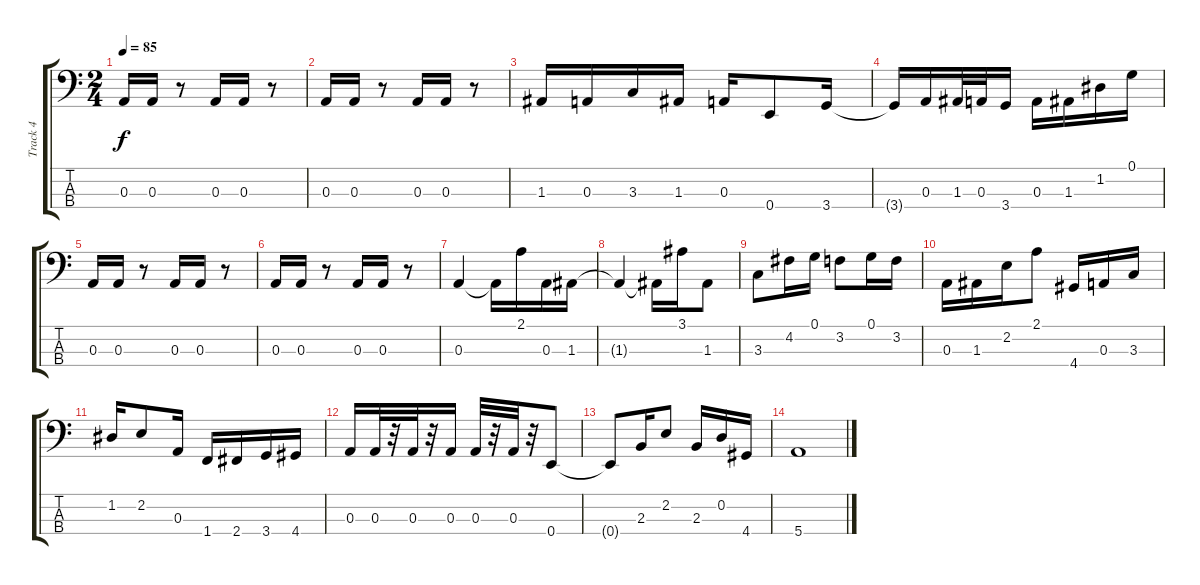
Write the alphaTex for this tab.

\track ("Track 4" "Track 4") {instrument electricbasspick}
\staff {score tabs}
\tuning (G2 D2 A1 E1) {hide}
\ts (2 4)
\tempo 85
\clef f4
\ks c
0.3.16{dy f} 0.3.16 r.8 0.3.16 0.3.16 r.8 |
0.3.16 0.3.16 r.8 0.3.16 0.3.16 r.8 |
1.3.16 0.3.16 3.3.16 1.3.16 0.3.16 0.4.8 3.4.16 |
3.4{t}.16 0.3.16 1.3.32 0.3.32 3.4.16 0.3.16 1.3.16 1.2.16 0.1.16 |
0.3.16 0.3.16 r.8 0.3.16 0.3.16 r.8 |
0.3.16 0.3.16 r.8 0.3.16 0.3.16 r.8 |
0.3.4 0.3{t}.16 2.1.16 0.3.16 1.3.16 |
1.3{t}.4 1.3{t}.16 3.1.16 1.3.8 |
3.3.8 4.2.16 0.1.16 3.2.8 0.1.16 3.2.16 |
0.3.16 1.3.16 2.2.16 2.1.8 4.4.16 0.3.16 3.3.16 |
1.2.16 2.2.8 0.3.16 1.4.16 2.4.16 3.4.16 4.4.16 |
0.3.16 0.3.32 r.32 0.3.32 r.32 0.3.16 0.3.32 r.32 0.3.32 r.32 0.4.8 |
0.4{t}.8 2.3.16 2.2.8 2.3.16 0.2.16 4.4.16 |
5.4.1
